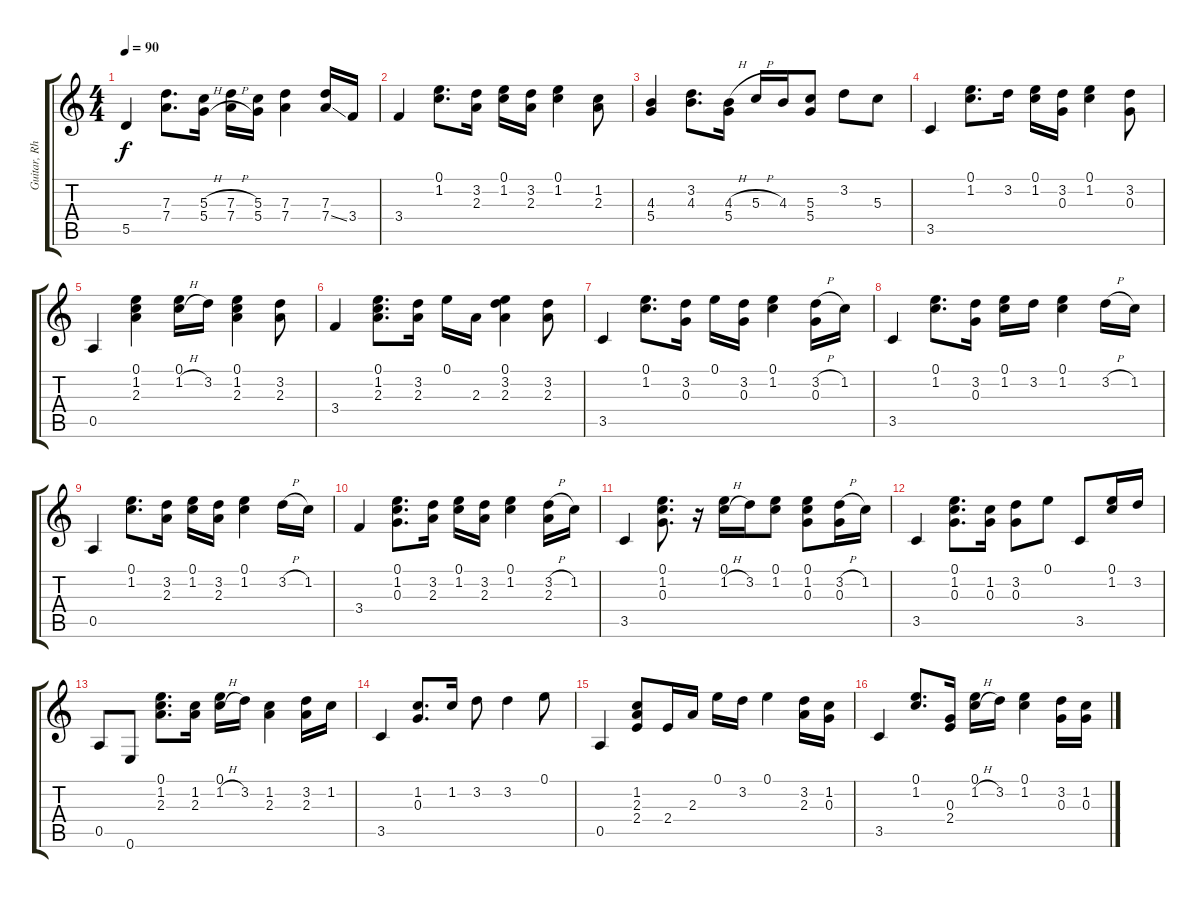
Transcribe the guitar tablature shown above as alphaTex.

\track ("Guitar, Rhythm (Bono)" "Guitar, Rh") {instrument electricguitarjazz}
\staff {score tabs}
\tuning (E4 B3 G3 D3 A2 E2) {hide}
\ts (4 4)
\tempo 90
\clef g2
\ks c
5.5.4{dy f} (7.3 7.4).8{d} (5.3{h} 5.4{h}).16 (7.3{h} 7.4{h}).16 (5.3 5.4).16 (7.3 7.4).4 (7.3 7.4{ss}).16 3.4.16 |
3.4.4 (0.1 1.2).8{d} (3.2 2.3).16 (0.1 1.2).16 (3.2 2.3).16 (0.1 1.2).4 (1.2 2.3).8 |
(4.3 5.4).4 (3.2 4.3).8{d} (4.3{h} 5.4).16 5.3{h}.16 4.3.16 (5.3 5.4).8 3.2.8 5.3.8 |
3.5.4 (0.1 1.2).8{d} 3.2.16 (0.1 1.2).16 (3.2 0.3).16 (0.1 1.2).4 (3.2 0.3).8 |
0.5.4 (0.1 1.2 2.3).4 (0.1 1.2{h}).16 3.2.16 (0.1 1.2 2.3).4 (3.2 2.3).8 |
3.4.4 (0.1 1.2 2.3).8{d} (3.2 2.3).16 0.1.16 2.3.16 (0.1 3.2 2.3).4 (3.2 2.3).8 |
3.5.4 (0.1 1.2).8{d} (3.2 0.3).16 0.1.16 (3.2 0.3).16 (0.1 1.2).4 (3.2{h} 0.3).16 1.2.16 |
3.5.4 (0.1 1.2).8{d} (3.2 0.3).16 (0.1 1.2).16 3.2.16 (0.1 1.2).4 3.2{h}.16 1.2.16 |
0.5.4 (0.1 1.2).8{d} (3.2 2.3).16 (0.1 1.2).16 (3.2 2.3).16 (0.1 1.2).4 3.2{h}.16 1.2.16 |
3.4.4 (0.1 1.2 0.3).8{d} (3.2 2.3).16 (0.1 1.2).16 (3.2 2.3).16 (0.1 1.2).4 (3.2{h} 2.3).16 1.2.16 |
3.5.4 (0.1 1.2 0.3).8{d} r.16 (0.1 1.2{h}).16 3.2.16 (0.1 1.2).8 (0.1 1.2 0.3).8 (3.2{h} 0.3).16 1.2.16 |
3.5.4 (0.1 1.2 0.3).8{d} (1.2 0.3).16 (3.2 0.3).8 0.1.8 3.5.8 (0.1 1.2).16 3.2.16 |
0.5.8 0.6.8 (0.1 1.2 2.3).8{d} (1.2 2.3).16 (0.1 1.2{h}).16 3.2.16 (1.2 2.3).4 (3.2 2.3).16 1.2.16 |
3.5.4 (1.2 0.3).8{d} 1.2.16 3.2.8 3.2.4 0.1.8 |
0.5.4 (1.2 2.3 2.4).8 2.4.16 2.3.16 0.1.16 3.2.16 0.1.4 (3.2 2.3).16 (1.2 0.3).16 |
3.5.4 (0.1 1.2).8{d} (0.3 2.4).16 (0.1 1.2{h}).16 3.2.16 (0.1 1.2).4 (3.2 0.3).16 (1.2 0.3).16
